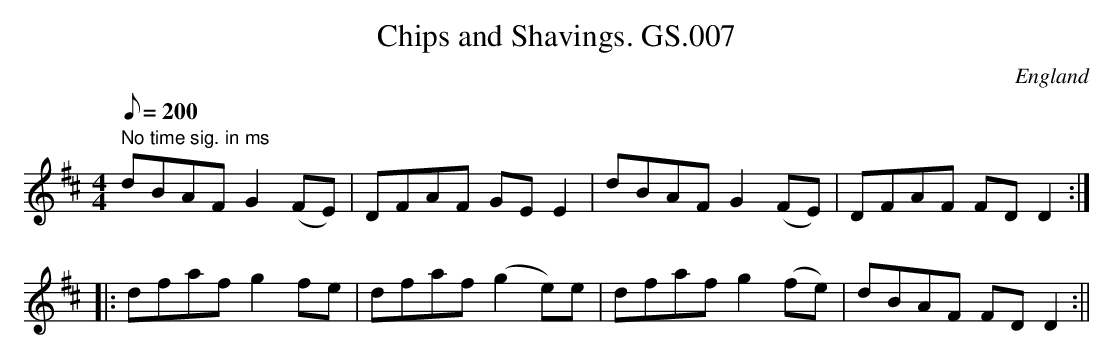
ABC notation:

X:1
T:Chips and Shavings. GS.007
M:4/4
L:1/8
Q:200
O:England
K:D major
" No time sig. in ms"
dBAF G2 (FE) | DFAF GE E2 | dBAF G2 (FE) | DFAF FD D2 :||:!
dfaf g2 fe | dfaf (g2e)e | dfaf g2 (fe) | dBAF FD D2:||
